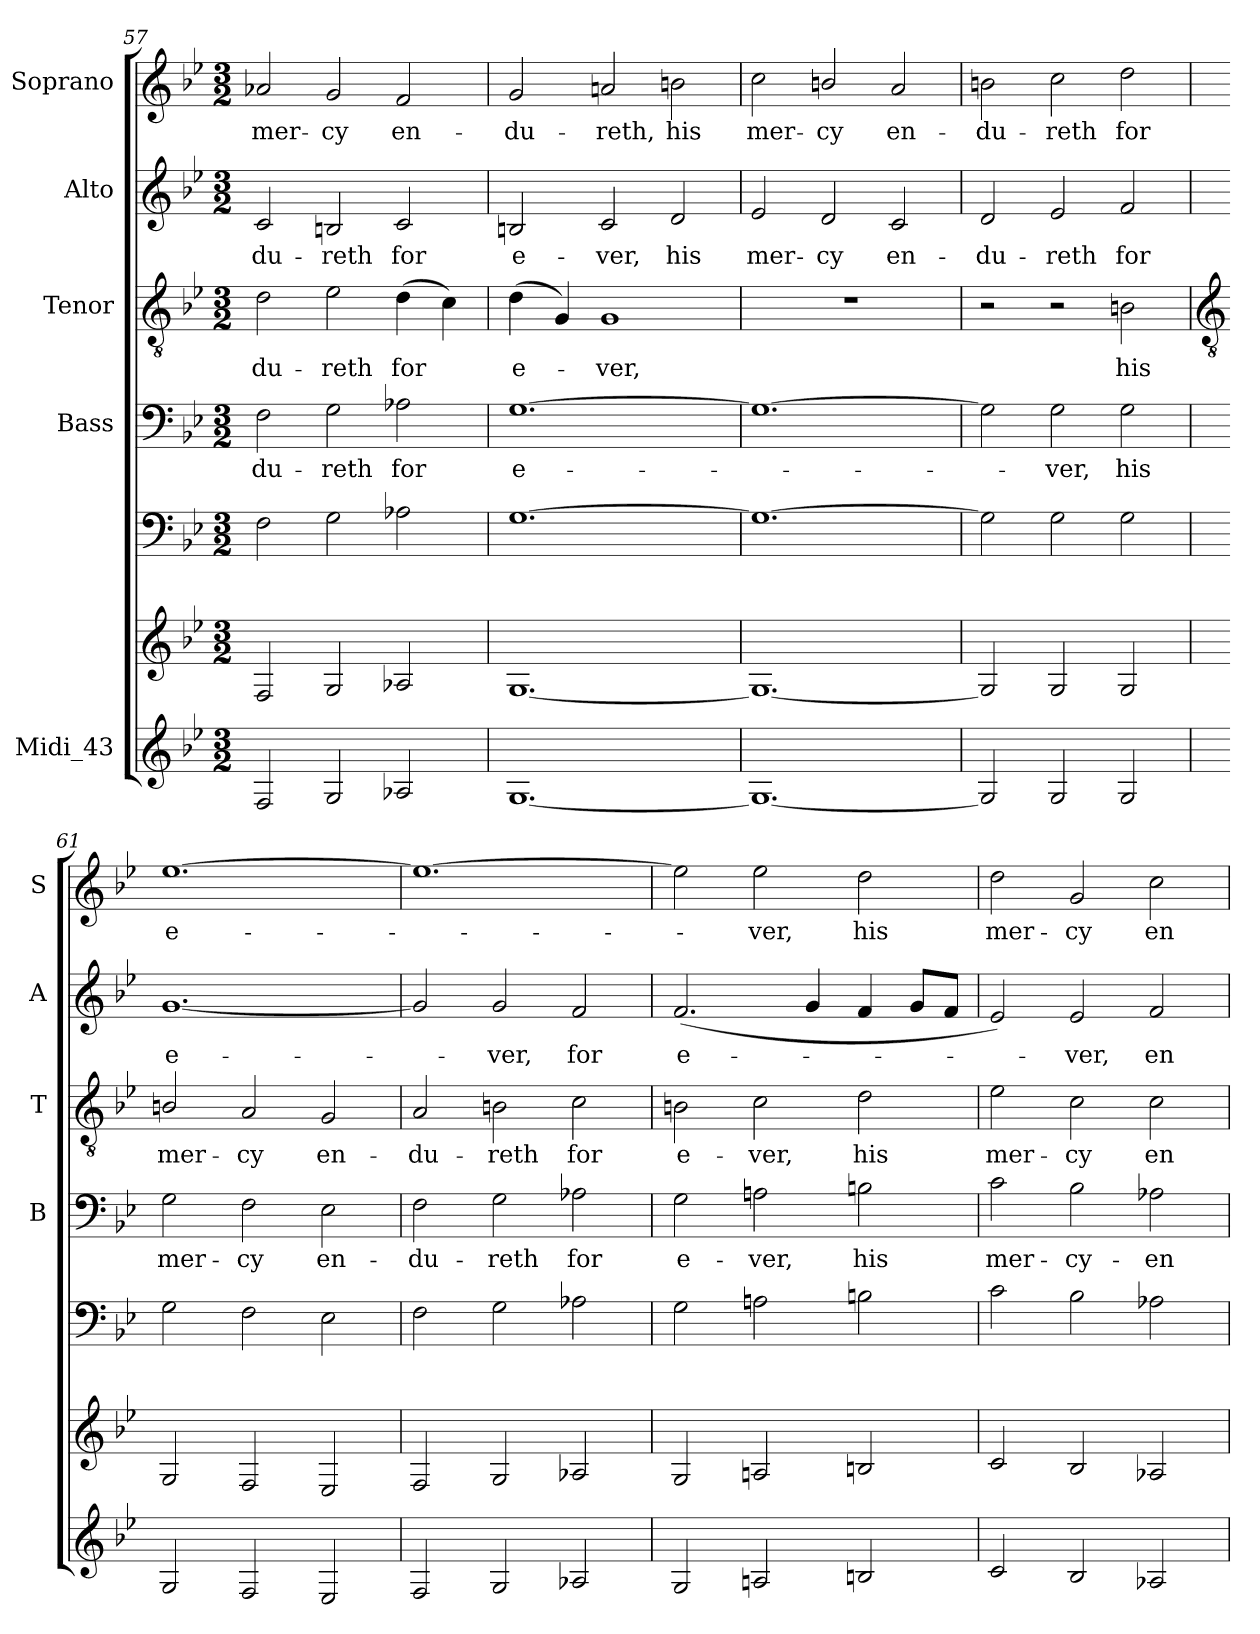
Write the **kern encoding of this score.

**kern	**kern	**kern	**kern	**text	**kern	**text	**kern	**text	**kern	**text
*part5	*part5	*part5	*part4	*part4	*part3	*part3	*part2	*part2	*part1	*part1
*staff7	*staff6	*staff5	*staff4	*staff4	*staff3	*staff3	*staff2	*staff2	*staff1	*staff1
*I"Midi_43	*	*	*I"Bass	*	*I"Tenor	*	*I"Alto	*	*I"Soprano	*
*	*	*	*I'B	*	*I'T	*	*I'A	*	*I'S	*
*	*	*clefF4	*clefF4	*	*clefGv2	*	*clefG2	*	*clefG2	*
*k[b-e-]	*k[b-e-]	*k[b-e-]	*k[b-e-]	*	*k[b-e-]	*	*k[b-e-]	*	*k[b-e-]	*
*B-:	*B-:	*B-:	*B-:	*	*B-:	*	*B-:	*	*B-:	*
*M3/2	*M3/2	*M3/2	*M3/2	*	*M3/2	*	*M3/2	*	*M3/2	*
=57	=57	=57	=57	=57	=57	=57	=57	=57	=57	=57
!	!	!	!	!LO:LY:b	!	!LO:LY:b	!	!LO:LY:b	!	!LO:LY:b
2F	2F	2F	2F	-du-	2d	-du-	2c	-du-	2a-X	mer-
!	!	!	!	!LO:LY:b	!	!LO:LY:b	!	!LO:LY:b	!	!LO:LY:b
2G	2G	2G	2G	-reth	2e-	-reth	2Bn	-reth	2g	-cy
!	!	!	!	!LO:LY:b	!	!LO:LY:b	!	!LO:LY:b	!	!LO:LY:b
2A-X	2A-X	2A-X	2A-X	for	(>4d	for	2c	for	2f	en-
.	.	.	.	.	4c)	.	.	.	.	.
=58	=58	=58	=58	=58	=58	=58	=58	=58	=58	=58
!	!	!	!	!LO:LY:b	!	!LO:LY:b	!	!LO:LY:b	!	!LO:LY:b
[1.G	[1.G	[1.G	[1.G	e-	(4d	e-	2Bn	e-	2g	-du-
.	.	.	.	.	4G)	.	.	.	.	.
!	!	!	!	!	!	!LO:LY:b	!	!LO:LY:b	!	!LO:LY:b
.	.	.	.	.	1G	ver,	2c	-ver,	2an	-reth,
!	!	!	!	!	!	!	!	!LO:LY:b	!	!LO:LY:b
.	.	.	.	.	.	.	2d	his	2bn	his
=59	=59	=59	=59	=59	=59	=59	=59	=59	=59	=59
!	!	!	!	!	!LO:N:vis=1	!	!	!LO:LY:b	!	!LO:LY:b
1.G_	1.G_	1.G_	1.G_	.	1.r	.	2e-	mer-	2cc	mer-
!	!	!	!	!	!	!	!	!LO:LY:b	!	!LO:LY:b
.	.	.	.	.	.	.	2d	-cy	2bn/	-cy
!	!	!	!	!	!	!	!	!LO:LY:b	!	!LO:LY:b
.	.	.	.	.	.	.	2c	en-	2a	en-
=60	=60	=60	=60	=60	=60	=60	=60	=60	=60	=60
!	!	!	!	!	!	!	!	!LO:LY:b	!	!LO:LY:b
2G]	2G]	2G]	2G]	.	2r	.	2d	-du-	2bn	-du-
!	!	!	!	!LO:LY:b	!	!	!	!LO:LY:b	!	!LO:LY:b
2G	2G	2G	2G	ver,	2r	.	2e-	-reth	2cc	-reth
!	!	!	!	!LO:LY:b	!	!LO:LY:b	!	!LO:LY:b	!	!LO:LY:b
2G	2G	2G	2G	his	2Bn	his	2f	for	2dd	for
!!LO:LB:g=z
=61	=61	=61	=61	=61	=61	=61	=61	=61	=61	=61
*	*	*	*	*	*clefGv2	*	*	*	*	*
!	!	!	!	!LO:LY:b	!	!LO:LY:b	!	!LO:LY:b	!	!LO:LY:b
2G	2G	2G	2G	mer-	2Bn/	mer-	[1.g	e-	[1.ee-	e-
!	!	!	!	!LO:LY:b	!	!LO:LY:b	!	!	!	!
2F	2F	2F	2F	-cy	2A	-cy	.	.	.	.
!	!	!	!	!LO:LY:b	!	!LO:LY:b	!	!	!	!
2E-	2E-	2E-	2E-	en-	2G	en-	.	.	.	.
=62	=62	=62	=62	=62	=62	=62	=62	=62	=62	=62
!	!	!	!	!LO:LY:b	!	!LO:LY:b	!	!	!	!
2F	2F	2F	2F	-du-	2A	-du-	2g]	.	1.ee-_	.
!	!	!	!	!LO:LY:b	!	!LO:LY:b	!	!LO:LY:b	!	!
2G	2G	2G	2G	-reth	2B	-reth	2g	ver,	.	.
!	!	!	!	!LO:LY:b	!	!LO:LY:b	!	!LO:LY:b	!	!
2A-X	2A-X	2A-X	2A-X	for	2c	for	2f	for	.	.
=63	=63	=63	=63	=63	=63	=63	=63	=63	=63	=63
!	!	!	!	!LO:LY:b	!	!LO:LY:b	!	!LO:LY:b	!	!
2G	2G	2G	2G	e-	2Bn	e-	(<2.f	e-	2ee-]	.
!	!	!	!	!LO:LY:b	!	!LO:LY:b	!	!	!	!LO:LY:b
2An	2An	2An	2An	-ver,	2c	-ver,	.	.	2ee-	ver,
.	.	.	.	.	.	.	4g	.	.	.
!	!	!	!	!LO:LY:b	!	!LO:LY:b	!	!	!	!LO:LY:b
2Bn	2Bn	2Bn	2Bn	his	2d	his	4f	.	2dd	his
.	.	.	.	.	.	.	8gL	.	.	.
.	.	.	.	.	.	.	8fJ	.	.	.
=64	=64	=64	=64	=64	=64	=64	=64	=64	=64	=64
!	!	!	!	!LO:LY:b	!	!LO:LY:b	!	!	!	!LO:LY:b
2c	2c	2c	2c	mer-	2e-	mer-	2e-)	.	2dd	mer-
!	!	!	!	!LO:LY:b	!	!LO:LY:b	!	!LO:LY:b	!	!LO:LY:b
2B-	2B-	2B-	2B-	-cy-	2c	-cy	2e-	ver,	2g	-cy
!	!	!	!	!LO:LY:b	!	!LO:LY:b	!	!LO:LY:b	!	!LO:LY:b
2A-X	2A-X	2A-X	2A-X	-en-	2c	en-	2f	en-	2cc	en-
=	=	=	=	=	=	=	=	=	=	=
*-	*-	*-	*-	*-	*-	*-	*-	*-	*-	*-
